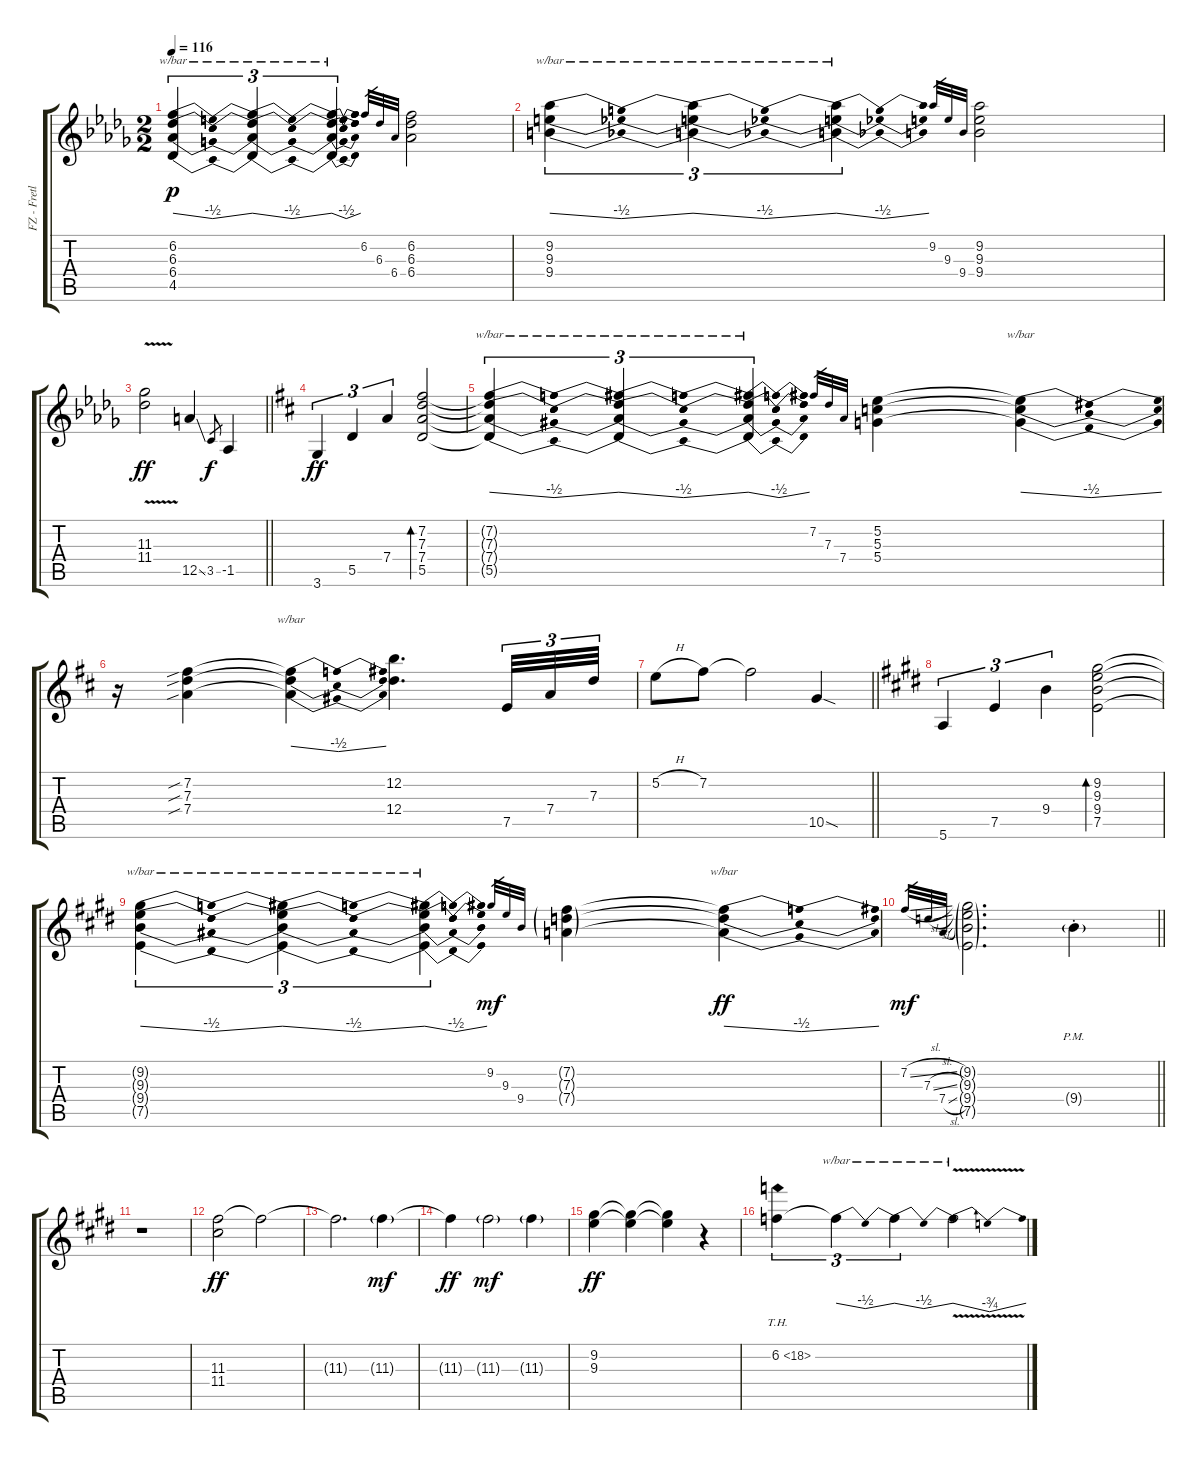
\track ("FZ - Fretless fed Pignose" "FZ - Fretl") {instrument overdrivenguitar}
\staff {score tabs}
\tuning (E4 B3 G3 D3 A2 E2) {hide}
\ts (2 2)
\tempo 116
\clef g2
\ks db
(6.2{t} 6.3{t} 6.4{t} 4.5{t}).4{tu (3 2) tbe (dip default 0 0 30 -2 60 0) dy p} (6.2{t} 6.3{t} 6.4{t} 4.5{t}).4{tu (3 2) tbe (dip default 0 0 30 -2 60 0)} (6.2{t} 6.3{t} 6.4{t} 4.5{t}).4{tu (3 2) tbe (dip default 0 0 30 -2 60 0)} 6.2.32{gr} 6.3.32{gr} 6.4.32{gr} (6.2 6.3 6.4).2 |
(9.2 9.3 9.4).4{tu (3 2) tbe (dip default 0 0 30 -2 60 0)} (9.2{t} 9.3{t} 9.4{t}).4{tu (3 2) tbe (dip default 0 0 30 -2 60 0)} (9.2{t} 9.3{t} 9.4{t}).4{tu (3 2) tbe (dip default 0 0 30 -2 60 0)} 9.2.32{gr} 9.3.32{gr} 9.4.32{gr} (9.2 9.3 9.4).2 |
\barLineRight lightlight
(11.3{v} 11.4{v}).2{dy ff} 12.5{ss}.4 3.5.8{gr dy f} -1.5.4 |
\ks d
3.6.4{tu (3 2) dy ff} 5.5.4{tu (3 2)} 7.4.4{tu (3 2)} (7.2 7.3 7.4 5.5).2{bd 30} |
(7.2{t} 7.3{t} 7.4{t} 5.5{t}).4{tu (3 2) tbe (dip default 0 0 30 -2 60 0)} (7.2{t} 7.3{t} 7.4{t} 5.5{t}).4{tu (3 2) tbe (dip default 0 0 30 -2 60 0)} (7.2{t} 7.3{t} 7.4{t} 5.5{t}).4{tu (3 2) tbe (dip default 0 0 30 -2 60 0)} 7.2.32{gr} 7.3.32{gr} 7.4.32{gr} (5.2 5.3 5.4).4 (5.2{t} 5.3{t} 5.4{t}).4{tbe (dip default 0 0 30 -2 60 0)} |
r.16 (7.2{sib} 7.3{sib} 7.4{sib}).4 (7.2{t} 7.3{t} 7.4{t}).4{tbe (dip default 0 0 30 -2 60 0)} (12.2 12.4).4{d} 7.5.32{tu (3 2)} 7.4.32{tu (3 2)} 7.3.32{tu (3 2)} |
\barLineRight lightlight
5.2{h}.8 7.2.8 7.2{t}.2 10.5{sod}.4 |
\ks e
5.6.4{tu (3 2)} 7.5.4{tu (3 2)} 9.4.4{tu (3 2)} (9.2 9.3 9.4 7.5).2{bd 30} |
\ks c#minor
(9.2{t} 9.3{t} 9.4{t} 7.5{t}).4{tu (3 2) tbe (dip default 0 0 30 -2 60 0)} (9.2{t} 9.3{t} 9.4{t} 7.5{t}).4{tu (3 2) tbe (dip default 0 0 30 -2 60 0)} (9.2{t} 9.3{t} 9.4{t} 7.5{t}).4{tu (3 2) tbe (dip default 0 0 30 -2 60 0)} 9.2.32{gr dy mf} 9.3.32{gr} 9.4.32{gr} (7.2{g} 7.3{g} 7.4{g}).4 (7.2{t} 7.3{t} 7.4{t}).4{tbe (dip default 0 0 30 -2 60 0) dy ff} |
\barLineRight lightlight
7.2{sl}.32{gr dy mf} 7.3{sl}.32{gr} 7.4{sl}.32{gr} (9.2{g} 9.3{g} 9.4{g} 7.5{g}).2{d} 9.4{g pm st}.4 |
\ks e
r.1 |
\ks c#minor
(11.3 11.4).2{dy ff} 11.3{t}.2 |
11.3{t}.2{d} 11.3{g}.4{dy mf} |
11.3{t}.4{dy ff} 11.3{g}.2{dy mf} 11.3{g}.4 |
\ks e
(9.2 9.3).4{dy ff} (9.2{t} 9.3{t}).4 (9.2{t} 9.3{t}).4 r.4 |
\ks c#minor
6.2{th 12}.4{tu (3 2)} 6.2{t}.4{tu (3 2) tbe (dip default 0 0 30 -2 60 0)} 6.2{t}.4{tu (3 2) tbe (dip default 0 0 30 -2 60 0)} 6.2{v t}.2{tbe (dip default 0 0 30 -3 60 0)}
